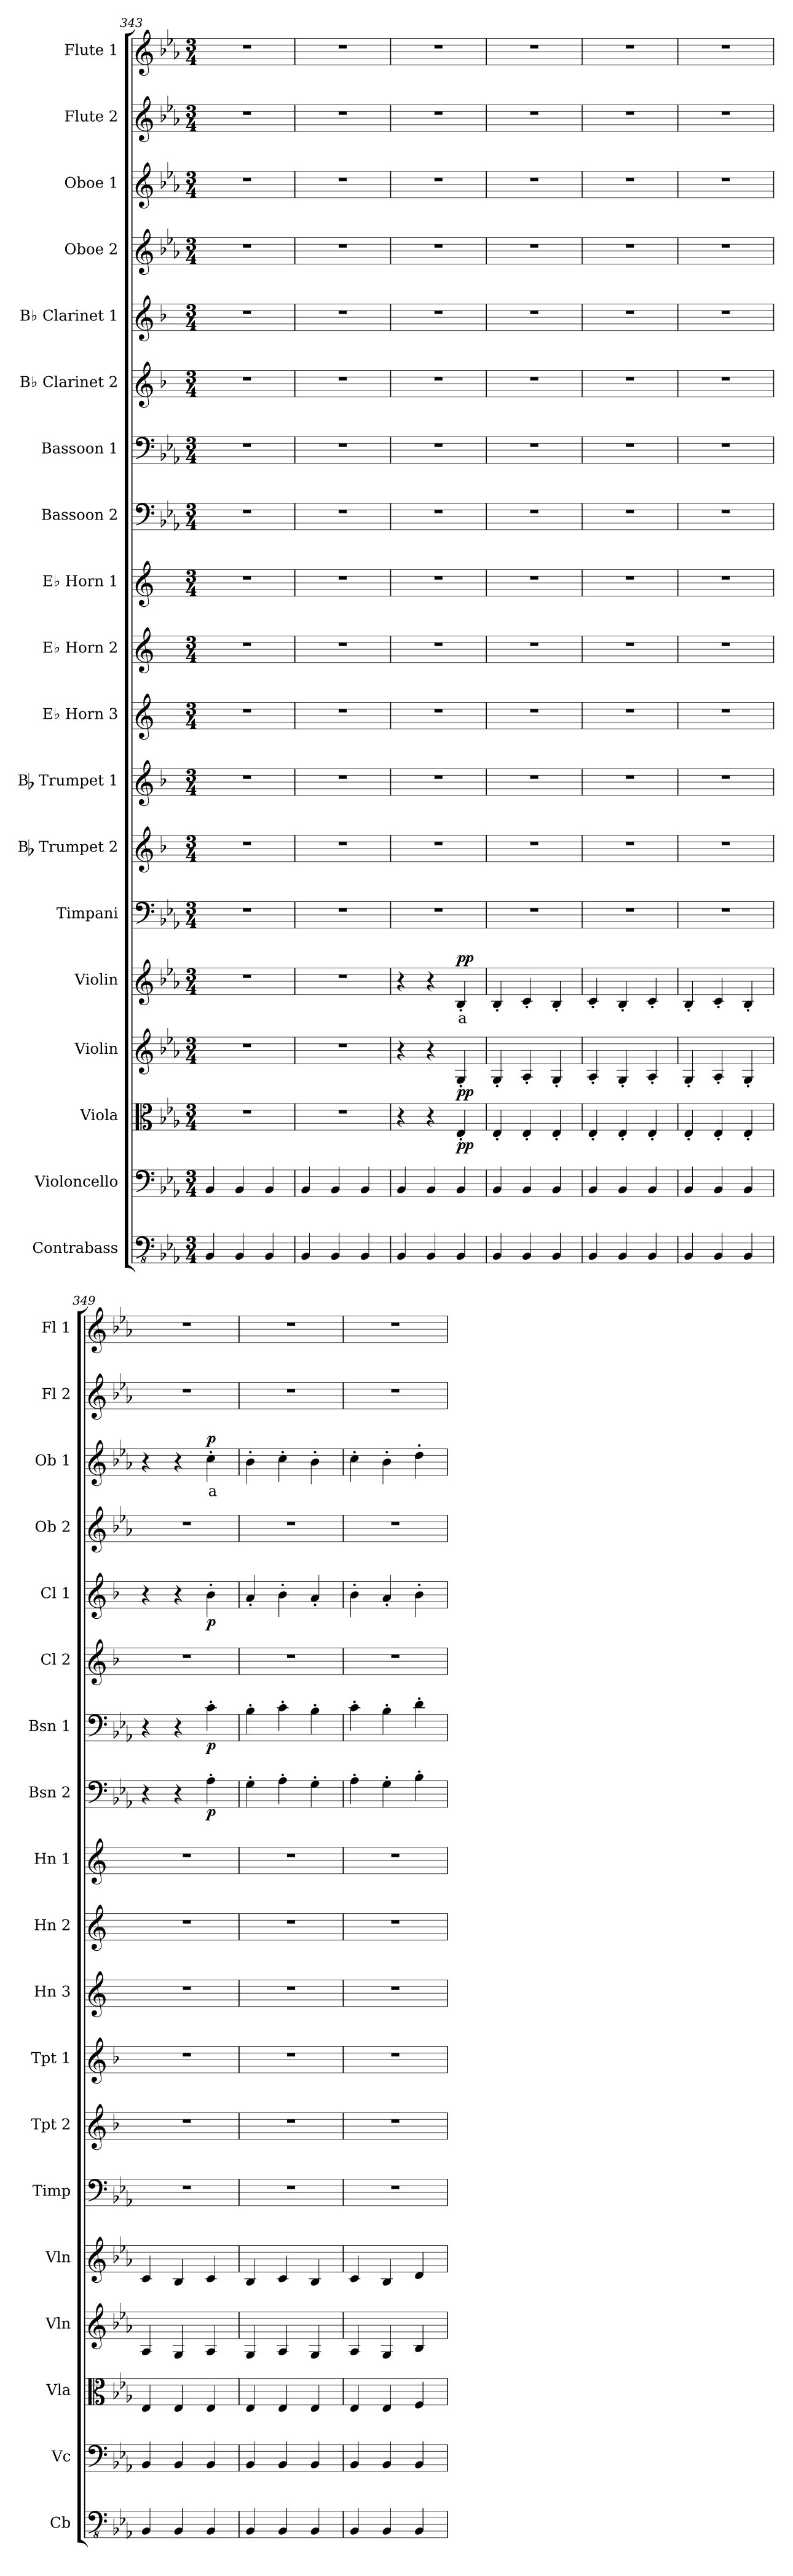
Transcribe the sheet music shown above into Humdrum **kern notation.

**kern	**kern	**kern	**dynam	**kern	**dynam	**kern	**text	**dynam	**kern	**kern	**kern	**kern	**kern	**kern	**kern	**dynam	**kern	**dynam	**kern	**kern	**dynam	**kern	**kern	**text	**dynam	**kern	**kern
*part19	*part18	*part17	*part17	*part16	*part16	*part15	*part15	*part15	*part14	*part13	*part12	*part11	*part10	*part9	*part8	*part8	*part7	*part7	*part6	*part5	*part5	*part4	*part3	*part3	*part3	*part2	*part1
*staff19	*staff18	*staff17	*staff17	*staff16	*staff16	*staff15	*staff15	*staff15	*staff14	*staff13	*staff12	*staff11	*staff10	*staff9	*staff8	*staff8	*staff7	*staff7	*staff6	*staff5	*staff5	*staff4	*staff3	*staff3	*staff3	*staff2	*staff1
*I"Contrabass	*I"Violoncello	*I"Viola	*	*I"Violin	*	*I"Violin	*	*	*I"Timpani	*I"Bb Trumpet 2	*I"Bb Trumpet 1	*I"E♭ Horn 3	*I"E♭ Horn 2	*I"E♭ Horn 1	*I"Bassoon 2	*	*I"Bassoon 1	*	*I"B♭ Clarinet 2	*I"B♭ Clarinet 1	*	*I"Oboe 2	*I"Oboe 1	*	*	*I"Flute 2	*I"Flute 1
*I'Cb	*I'Vc	*I'Vla	*	*I'Vln	*	*I'Vln	*	*	*I'Timp	*I'Tpt 2	*I'Tpt 1	*I'Hn 3	*I'Hn 2	*I'Hn 1	*I'Bsn 2	*	*I'Bsn 1	*	*I'Cl 2	*I'Cl 1	*	*I'Ob 2	*I'Ob 1	*	*	*I'Fl 2	*I'Fl 1
*clefFv4	*clefF4	*clefC3	*	*clefG2	*	*clefG2	*	*	*clefF4	*clefG2	*clefG2	*clefG2	*clefG2	*clefG2	*clefF4	*	*clefF4	*	*clefG2	*clefG2	*	*clefG2	*clefG2	*	*	*clefG2	*clefG2
*	*	*	*	*	*	*	*	*	*	*ITrd1c2	*ITrd1c2	*ITrd5c9	*ITrd5c9	*ITrd5c9	*	*	*	*	*ITrd1c2	*ITrd1c2	*	*	*	*	*	*	*
*k[b-e-a-]	*k[b-e-a-]	*k[b-e-a-]	*	*k[b-e-a-]	*	*k[b-e-a-]	*	*	*k[b-e-a-]	*k[b-e-a-]	*k[b-e-a-]	*k[b-e-a-]	*k[b-e-a-]	*k[b-e-a-]	*k[b-e-a-]	*	*k[b-e-a-]	*	*k[b-e-a-]	*k[b-e-a-]	*	*k[b-e-a-]	*k[b-e-a-]	*	*	*k[b-e-a-]	*k[b-e-a-]
*M3/4	*M3/4	*M3/4	*	*M3/4	*	*M3/4	*	*	*M3/4	*M3/4	*M3/4	*M3/4	*M3/4	*M3/4	*M3/4	*	*M3/4	*	*M3/4	*M3/4	*	*M3/4	*M3/4	*	*	*M3/4	*M3/4
=343	=343	=343	=343	=343	=343	=343	=343	=343	=343	=343	=343	=343	=343	=343	=343	=343	=343	=343	=343	=343	=343	=343	=343	=343	=343	=343	=343
4BBB-/	4BB-/	2.r	.	2.r	.	2.r	.	.	2.r	2.r	2.r	2.r	2.r	2.r	2.r	.	2.r	.	2.r	2.r	.	2.r	2.r	.	.	2.r	2.r
4BBB-/	4BB-/	.	.	.	.	.	.	.	.	.	.	.	.	.	.	.	.	.	.	.	.	.	.	.	.	.	.
4BBB-/	4BB-/	.	.	.	.	.	.	.	.	.	.	.	.	.	.	.	.	.	.	.	.	.	.	.	.	.	.
=344	=344	=344	=344	=344	=344	=344	=344	=344	=344	=344	=344	=344	=344	=344	=344	=344	=344	=344	=344	=344	=344	=344	=344	=344	=344	=344	=344
4BBB-/	4BB-/	2.r	.	2.r	.	2.r	.	.	2.r	2.r	2.r	2.r	2.r	2.r	2.r	.	2.r	.	2.r	2.r	.	2.r	2.r	.	.	2.r	2.r
4BBB-/	4BB-/	.	.	.	.	.	.	.	.	.	.	.	.	.	.	.	.	.	.	.	.	.	.	.	.	.	.
4BBB-/	4BB-/	.	.	.	.	.	.	.	.	.	.	.	.	.	.	.	.	.	.	.	.	.	.	.	.	.	.
=345	=345	=345	=345	=345	=345	=345	=345	=345	=345	=345	=345	=345	=345	=345	=345	=345	=345	=345	=345	=345	=345	=345	=345	=345	=345	=345	=345
4BBB-/	4BB-/	4r	.	4r	.	4r	.	.	2.r	2.r	2.r	2.r	2.r	2.r	2.r	.	2.r	.	2.r	2.r	.	2.r	2.r	.	.	2.r	2.r
4BBB-/	4BB-/	4r	.	4r	.	4r	.	.	.	.	.	.	.	.	.	.	.	.	.	.	.	.	.	.	.	.	.
!	!	!	!LO:DY:b	!	!LO:DY:b	!	!LO:LY:b:color=#FF0000	!LO:DY:b	!	!	!	!	!	!	!	!	!	!	!	!	!	!	!	!	!	!	!
4BBB-/	4BB-/	4E-'/	pp	4G'/	pp	4B-'/	a	pp	.	.	.	.	.	.	.	.	.	.	.	.	.	.	.	.	.	.	.
=346	=346	=346	=346	=346	=346	=346	=346	=346	=346	=346	=346	=346	=346	=346	=346	=346	=346	=346	=346	=346	=346	=346	=346	=346	=346	=346	=346
4BBB-/	4BB-/	4E-'/	.	4G'/	.	4B-'/	.	.	2.r	2.r	2.r	2.r	2.r	2.r	2.r	.	2.r	.	2.r	2.r	.	2.r	2.r	.	.	2.r	2.r
4BBB-/	4BB-/	4E-'/	.	4A-'/	.	4c'/	.	.	.	.	.	.	.	.	.	.	.	.	.	.	.	.	.	.	.	.	.
4BBB-/	4BB-/	4E-'/	.	4G'/	.	4B-'/	.	.	.	.	.	.	.	.	.	.	.	.	.	.	.	.	.	.	.	.	.
!!LO:PB:g=z
=347	=347	=347	=347	=347	=347	=347	=347	=347	=347	=347	=347	=347	=347	=347	=347	=347	=347	=347	=347	=347	=347	=347	=347	=347	=347	=347	=347
4BBB-/	4BB-/	4E-'/	.	4A-'/	.	4c'/	.	.	2.r	2.r	2.r	2.r	2.r	2.r	2.r	.	2.r	.	2.r	2.r	.	2.r	2.r	.	.	2.r	2.r
4BBB-/	4BB-/	4E-'/	.	4G'/	.	4B-'/	.	.	.	.	.	.	.	.	.	.	.	.	.	.	.	.	.	.	.	.	.
4BBB-/	4BB-/	4E-'/	.	4A-'/	.	4c'/	.	.	.	.	.	.	.	.	.	.	.	.	.	.	.	.	.	.	.	.	.
=348	=348	=348	=348	=348	=348	=348	=348	=348	=348	=348	=348	=348	=348	=348	=348	=348	=348	=348	=348	=348	=348	=348	=348	=348	=348	=348	=348
4BBB-/	4BB-/	4E-'/	.	4G'/	.	4B-'/	.	.	2.r	2.r	2.r	2.r	2.r	2.r	2.r	.	2.r	.	2.r	2.r	.	2.r	2.r	.	.	2.r	2.r
4BBB-/	4BB-/	4E-'/	.	4A-'/	.	4c'/	.	.	.	.	.	.	.	.	.	.	.	.	.	.	.	.	.	.	.	.	.
4BBB-/	4BB-/	4E-'/	.	4G'/	.	4B-'/	.	.	.	.	.	.	.	.	.	.	.	.	.	.	.	.	.	.	.	.	.
=349	=349	=349	=349	=349	=349	=349	=349	=349	=349	=349	=349	=349	=349	=349	=349	=349	=349	=349	=349	=349	=349	=349	=349	=349	=349	=349	=349
4BBB-/	4BB-/	4E-/	.	4A-/	.	4c/	.	.	2.r	2.r	2.r	2.r	2.r	2.r	4r	.	4r	.	2.r	4r	.	2.r	4r	.	.	2.r	2.r
4BBB-/	4BB-/	4E-/	.	4G/	.	4B-/	.	.	.	.	.	.	.	.	4r	.	4r	.	.	4r	.	.	4r	.	.	.	.
!	!	!	!	!	!	!	!	!	!	!	!	!	!	!	!	!LO:DY:b	!	!LO:DY:b	!	!	!LO:DY:b	!	!	!LO:LY:b:color=#FF0000	!LO:DY:b	!	!
4BBB-/	4BB-/	4E-/	.	4A-/	.	4c/	.	.	.	.	.	.	.	.	4A-'\	p	4c'\	p	.	4a-'\	p	.	4cc'\	a	p	.	.
=350	=350	=350	=350	=350	=350	=350	=350	=350	=350	=350	=350	=350	=350	=350	=350	=350	=350	=350	=350	=350	=350	=350	=350	=350	=350	=350	=350
4BBB-/	4BB-/	4E-/	.	4G/	.	4B-/	.	.	2.r	2.r	2.r	2.r	2.r	2.r	4G'\	.	4B-'\	.	2.r	4g'/	.	2.r	4b-'\	.	.	2.r	2.r
4BBB-/	4BB-/	4E-/	.	4A-/	.	4c/	.	.	.	.	.	.	.	.	4A-'\	.	4c'\	.	.	4a-'\	.	.	4cc'\	.	.	.	.
4BBB-/	4BB-/	4E-/	.	4G/	.	4B-/	.	.	.	.	.	.	.	.	4G'\	.	4B-'\	.	.	4g'/	.	.	4b-'\	.	.	.	.
=351	=351	=351	=351	=351	=351	=351	=351	=351	=351	=351	=351	=351	=351	=351	=351	=351	=351	=351	=351	=351	=351	=351	=351	=351	=351	=351	=351
4BBB-/	4BB-/	4E-/	.	4A-/	.	4c/	.	.	2.r	2.r	2.r	2.r	2.r	2.r	4A-'\	.	4c'\	.	2.r	4a-'\	.	2.r	4cc'\	.	.	2.r	2.r
4BBB-/	4BB-/	4E-/	.	4G/	.	4B-/	.	.	.	.	.	.	.	.	4G'\	.	4B-'\	.	.	4g'/	.	.	4b-'\	.	.	.	.
4BBB-/	4BB-/	4F/	.	4B-/	.	4d/	.	.	.	.	.	.	.	.	4B-'\	.	4d'\	.	.	4a-'\	.	.	4dd'\	.	.	.	.
=	=	=	=	=	=	=	=	=	=	=	=	=	=	=	=	=	=	=	=	=	=	=	=	=	=	=	=
*-	*-	*-	*-	*-	*-	*-	*-	*-	*-	*-	*-	*-	*-	*-	*-	*-	*-	*-	*-	*-	*-	*-	*-	*-	*-	*-	*-
